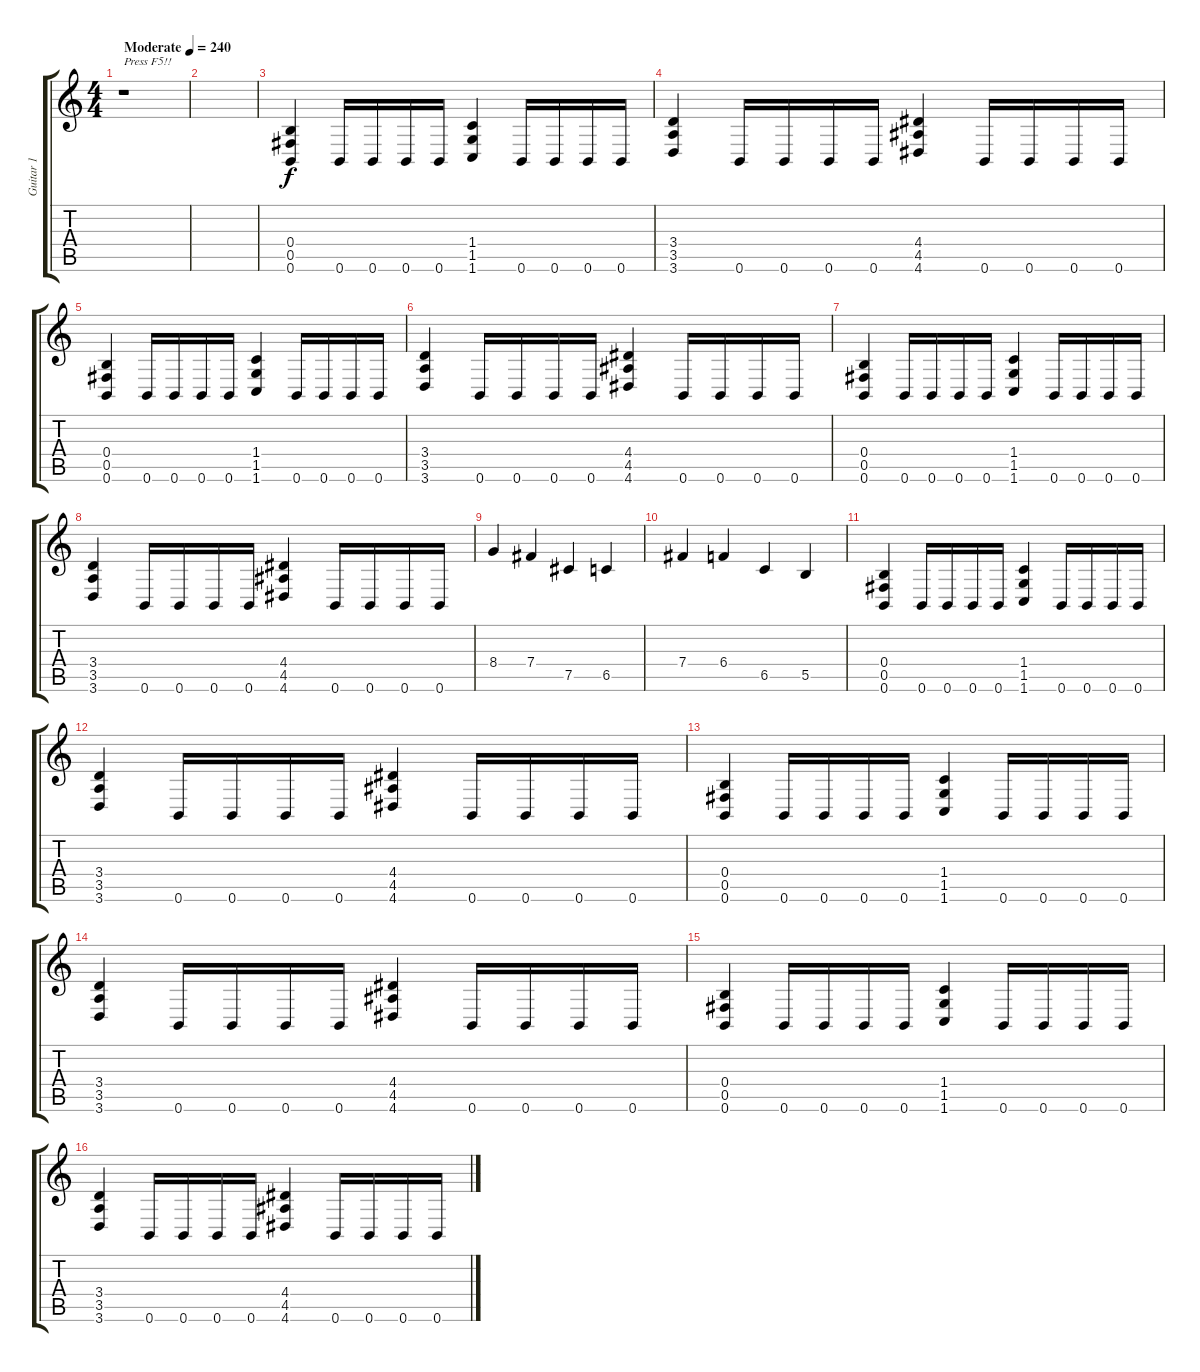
\track ("Guitar 1" "Guitar 1") {instrument distortionguitar}
\staff {score tabs}
\tuning (Db4 Ab3 E3 B2 Gb2 B1) {hide}
\ts (4 4)
\tempo (240 "Moderate")
\clef g2
\ks c
r.1{txt "Press F5!!" dy f instrument distortionguitar} |
|
(0.4 0.5 0.6).4 0.6.16 0.6.16 0.6.16 0.6.16 (1.4 1.5 1.6).4 0.6.16 0.6.16 0.6.16 0.6.16 |
(3.4 3.5 3.6).4 0.6.16 0.6.16 0.6.16 0.6.16 (4.4 4.5 4.6).4 0.6.16 0.6.16 0.6.16 0.6.16 |
(0.4 0.5 0.6).4 0.6.16 0.6.16 0.6.16 0.6.16 (1.4 1.5 1.6).4 0.6.16 0.6.16 0.6.16 0.6.16 |
(3.4 3.5 3.6).4 0.6.16 0.6.16 0.6.16 0.6.16 (4.4 4.5 4.6).4 0.6.16 0.6.16 0.6.16 0.6.16 |
(0.4 0.5 0.6).4 0.6.16 0.6.16 0.6.16 0.6.16 (1.4 1.5 1.6).4 0.6.16 0.6.16 0.6.16 0.6.16 |
(3.4 3.5 3.6).4 0.6.16 0.6.16 0.6.16 0.6.16 (4.4 4.5 4.6).4 0.6.16 0.6.16 0.6.16 0.6.16 |
8.4.4 7.4.4 7.5.4 6.5.4 |
7.4.4 6.4.4 6.5.4 5.5.4 |
(0.4 0.5 0.6).4 0.6.16 0.6.16 0.6.16 0.6.16 (1.4 1.5 1.6).4 0.6.16 0.6.16 0.6.16 0.6.16 |
(3.4 3.5 3.6).4 0.6.16 0.6.16 0.6.16 0.6.16 (4.4 4.5 4.6).4 0.6.16 0.6.16 0.6.16 0.6.16 |
(0.4 0.5 0.6).4 0.6.16 0.6.16 0.6.16 0.6.16 (1.4 1.5 1.6).4 0.6.16 0.6.16 0.6.16 0.6.16 |
(3.4 3.5 3.6).4 0.6.16 0.6.16 0.6.16 0.6.16 (4.4 4.5 4.6).4 0.6.16 0.6.16 0.6.16 0.6.16 |
(0.4 0.5 0.6).4 0.6.16 0.6.16 0.6.16 0.6.16 (1.4 1.5 1.6).4 0.6.16 0.6.16 0.6.16 0.6.16 |
(3.4 3.5 3.6).4 0.6.16 0.6.16 0.6.16 0.6.16 (4.4 4.5 4.6).4 0.6.16 0.6.16 0.6.16 0.6.16
